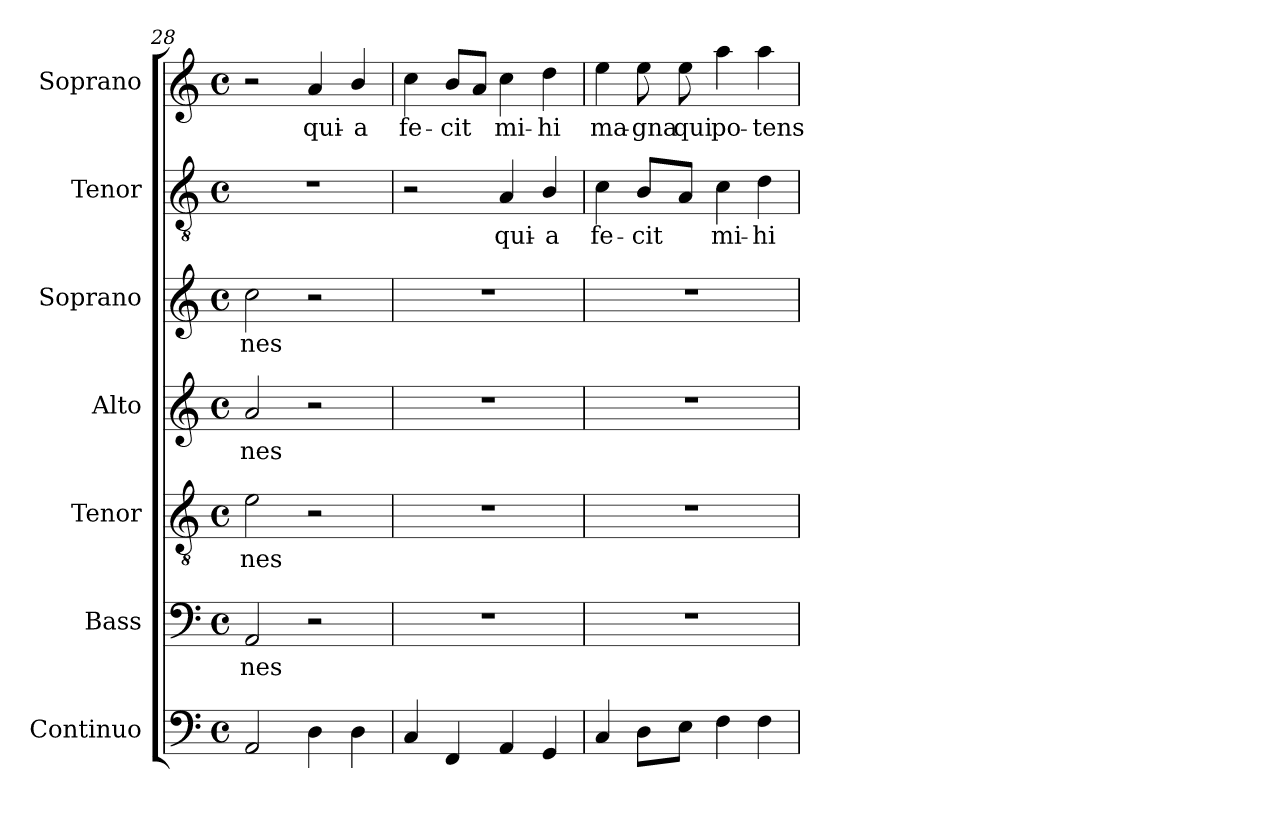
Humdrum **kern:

**kern	**kern	**text	**kern	**text	**kern	**text	**kern	**text	**kern	**text	**kern	**text
*part7	*part6	*part6	*part5	*part5	*part4	*part4	*part3	*part3	*part2	*part2	*part1	*part1
*staff7	*staff6	*staff6	*staff5	*staff5	*staff4	*staff4	*staff3	*staff3	*staff2	*staff2	*staff1	*staff1
*I"Continuo	*I"Bass	*	*I"Tenor	*	*I"Alto	*	*I"Soprano	*	*I"Tenor	*	*I"Soprano	*
*I'Cont.	*I'B.	*	*I'T.	*	*I'A.	*	*I'S.	*	*I'T.	*	*I'S.	*
*clefF4	*clefF4	*	*clefGv2	*	*clefG2	*	*clefG2	*	*clefGv2	*	*clefG2	*
*	*	*	*ITrd7c12	*	*	*	*	*	*ITrd7c12	*	*	*
*k[]	*k[]	*	*k[]	*	*k[]	*	*k[]	*	*k[]	*	*k[]	*
*C:	*C:	*	*C:	*	*C:	*	*C:	*	*C:	*	*C:	*
*M4/4	*M4/4	*	*M4/4	*	*M4/4	*	*M4/4	*	*M4/4	*	*M4/4	*
*met(c)	*met(c)	*	*met(c)	*	*met(c)	*	*met(c)	*	*met(c)	*	*met(c)	*
=28	=28	=28	=28	=28	=28	=28	=28	=28	=28	=28	=28	=28
!	!	!LO:LY:b:color=#000000	!	!	!	!	!	!	!	!	!	!
!	!	!	!	!LO:LY:b:color=#000000	!	!	!	!	!	!	!	!
!	!	!	!	!	!	!LO:LY:b:color=#000000	!	!	!	!	!	!
!	!	!	!	!	!	!	!	!LO:LY:b:color=#000000	!	!	!	!
2AAi/	2AAi/	-nes	2Ei\	-nes	2ai/	-nes	2cci\	-nes	1r	.	2r	.
!	!	!	!	!	!	!	!	!	!	!	!	!LO:LY:b:color=#000000
4Di\	2r	.	2r	.	2r	.	2r	.	.	.	4ai/	qui-
!	!	!	!	!	!	!	!	!	!	!	!	!LO:LY:b:color=#000000
4Di\	.	.	.	.	.	.	.	.	.	.	4bi/	-a
=29	=29	=29	=29	=29	=29	=29	=29	=29	=29	=29	=29	=29
!	!	!	!	!	!	!	!	!	!	!	!	!LO:LY:b:color=#000000
4Ci/	1r	.	1r	.	1r	.	1r	.	2r	.	4cci\	fe-
!	!	!	!	!	!	!	!	!	!	!	!	!LO:LY:b:color=#000000
4FFi/	.	.	.	.	.	.	.	.	.	.	8bi/L	-cit
.	.	.	.	.	.	.	.	.	.	.	8ai/J	.
!	!	!	!	!	!	!	!	!	!	!LO:LY:b:color=#000000	!	!
!	!	!	!	!	!	!	!	!	!	!	!	!LO:LY:b:color=#000000
4AAi/	.	.	.	.	.	.	.	.	4AAi/	qui-	4cci\	mi-
!	!	!	!	!	!	!	!	!	!	!LO:LY:b:color=#000000	!	!
!	!	!	!	!	!	!	!	!	!	!	!	!LO:LY:b:color=#000000
4GGi/	.	.	.	.	.	.	.	.	4BBi/	-a	4ddi\	-hi
=30	=30	=30	=30	=30	=30	=30	=30	=30	=30	=30	=30	=30
!	!	!	!	!	!	!	!	!	!	!LO:LY:b:color=#000000	!	!
!	!	!	!	!	!	!	!	!	!	!	!	!LO:LY:b:color=#000000
4Ci/	1r	.	1r	.	1r	.	1r	.	4Ci\	fe-	4eei\	ma-
!	!	!	!	!	!	!	!	!	!	!LO:LY:b:color=#000000	!	!
!	!	!	!	!	!	!	!	!	!	!	!	!LO:LY:b:color=#000000
8Di\L	.	.	.	.	.	.	.	.	8BBi/L	-cit	8eei\	-gna
!	!	!	!	!	!	!	!	!	!	!	!	!LO:LY:b:color=#000000
8Ei\J	.	.	.	.	.	.	.	.	8AAi/J	.	8eei\	qui
!	!	!	!	!	!	!	!	!	!	!LO:LY:b:color=#000000	!	!
!	!	!	!	!	!	!	!	!	!	!	!	!LO:LY:b:color=#000000
4Fi\	.	.	.	.	.	.	.	.	4Ci\	mi-	4aai\	po-
!	!	!	!	!	!	!	!	!	!	!LO:LY:b:color=#000000	!	!
!	!	!	!	!	!	!	!	!	!	!	!	!LO:LY:b:color=#000000
4Fi\	.	.	.	.	.	.	.	.	4Di\	-hi	4aai\	-tens
=	=	=	=	=	=	=	=	=	=	=	=	=
*-	*-	*-	*-	*-	*-	*-	*-	*-	*-	*-	*-	*-
